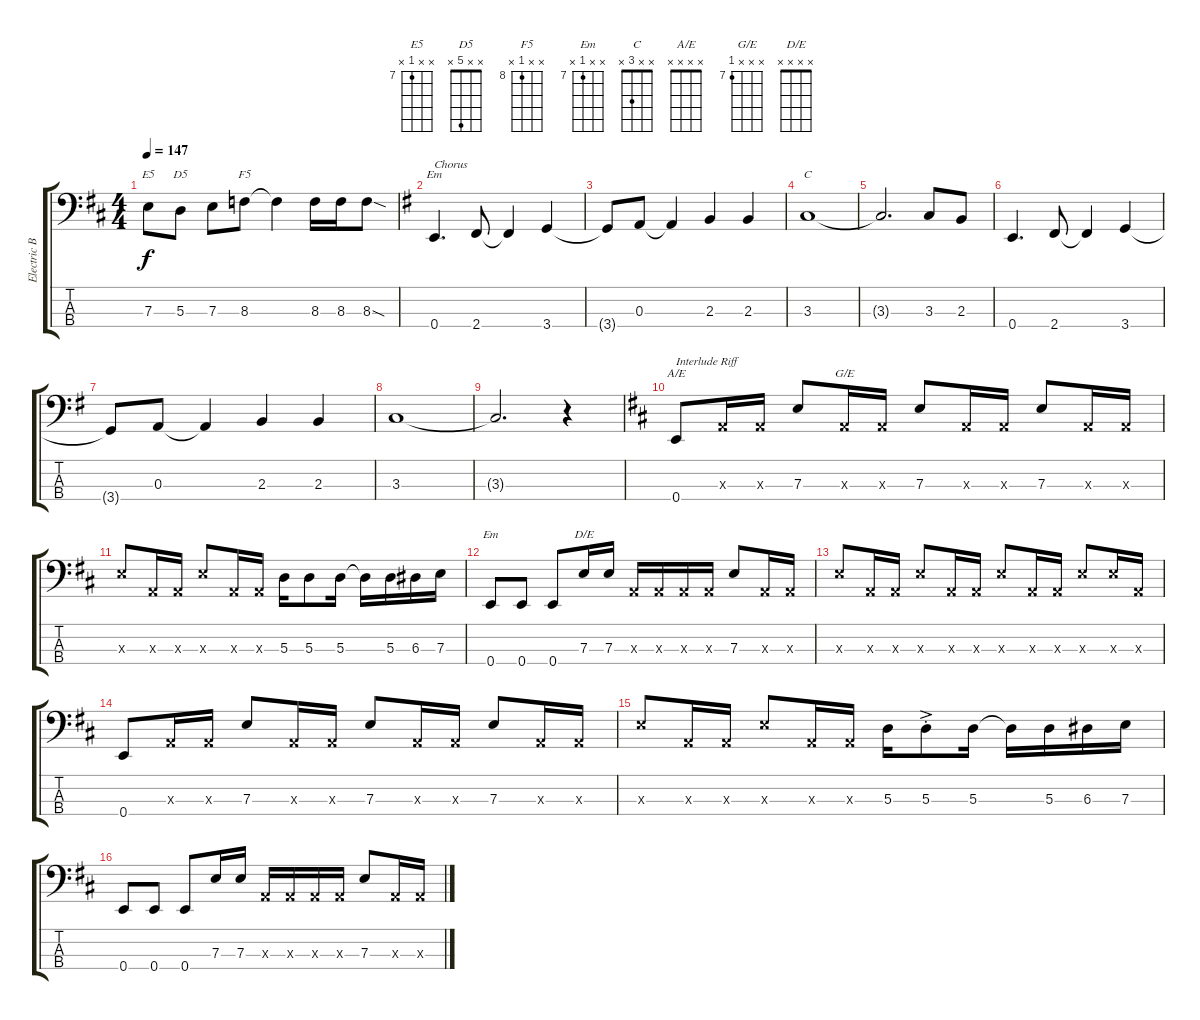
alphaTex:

\track ("Electric Bass" "Electric B") {instrument electricbassfinger}
\staff {score tabs}
\tuning (G2 D2 A1 E1) {hide}
\chord ("E5" x x 7 x) {firstfret 7}
\chord ("D5" x x 5 x)
\chord ("F5" x x 8 x) {firstfret 8}
\chord ("Em" x x x 0)
\chord ("C" x x 3 x)
\chord ("A/E" x x x x)
\chord ("G/E" x x x 7) {firstfret 7}
\chord ("Em" x x 7 x) {firstfret 7}
\chord ("D/E" x x x x)
\ts (4 4)
\tempo 147
\clef f4
\ks d
7.3.8{ch "E5" dy f} 5.3.8{ch "D5"} 7.3.8 8.3.8{ch "F5"} 8.3{t}.4 8.3.16 8.3.16 8.3{sod}.8 |
\ks eminor
0.4.4{d ch "Em" txt "Chorus"} 2.4.8 2.4{t}.4 3.4.4 |
3.4{t}.8 0.3.8 0.3{t}.4 2.3.4 2.3.4 |
3.3.1{ch "C"} |
3.3{t}.2{d} 3.3.8 2.3.8 |
0.4.4{d} 2.4.8 2.4{t}.4 3.4.4 |
3.4{t}.8 0.3.8 0.3{t}.4 2.3.4 2.3.4 |
3.3.1 |
3.3{t}.2{d} r.4 |
\ks bminor
0.4.8{ch "A/E" txt "Interlude Riff"} 0.3{x}.16 0.3{x}.16 7.3.8 0.3{x}.16{ch "G/E"} 0.3{x}.16 7.3.8 0.3{x}.16 0.3{x}.16 7.3.8 0.3{x}.16 0.3{x}.16 |
7.3{x}.8 0.3{x}.16 0.3{x}.16 7.3{x}.8 0.3{x}.16 0.3{x}.16 5.3.16 5.3.8 5.3.16 5.3{t}.16 5.3.16 6.3.16 7.3.16 |
0.4.8{ch "Em"} 0.4.8 0.4.8 7.3.16{ch "D/E"} 7.3.16 0.3{x}.16 0.3{x}.16 0.3{x}.16 0.3{x}.16 7.3.8 0.3{x}.16 0.3{x}.16 |
7.3{x}.8 0.3{x}.16 0.3{x}.16 7.3{x}.8 0.3{x}.16 0.3{x}.16 7.3{x}.8 0.3{x}.16 0.3{x}.16 7.3{x}.8 7.3{x}.16 0.3{x}.16 |
0.4.8 0.3{x}.16 0.3{x}.16 7.3.8 0.3{x}.16 0.3{x}.16 7.3.8 0.3{x}.16 0.3{x}.16 7.3.8 0.3{x}.16 0.3{x}.16 |
7.3{x}.8 0.3{x}.16 0.3{x}.16 7.3{x}.8 0.3{x}.16 0.3{x}.16 5.3.16 5.3{ac st}.8 5.3.16 5.3{t}.16 5.3.16 6.3.16 7.3.16 |
0.4.8 0.4.8 0.4.8 7.3.16 7.3.16 0.3{x}.16 0.3{x}.16 0.3{x}.16 0.3{x}.16 7.3.8 0.3{x}.16 0.3{x}.16
